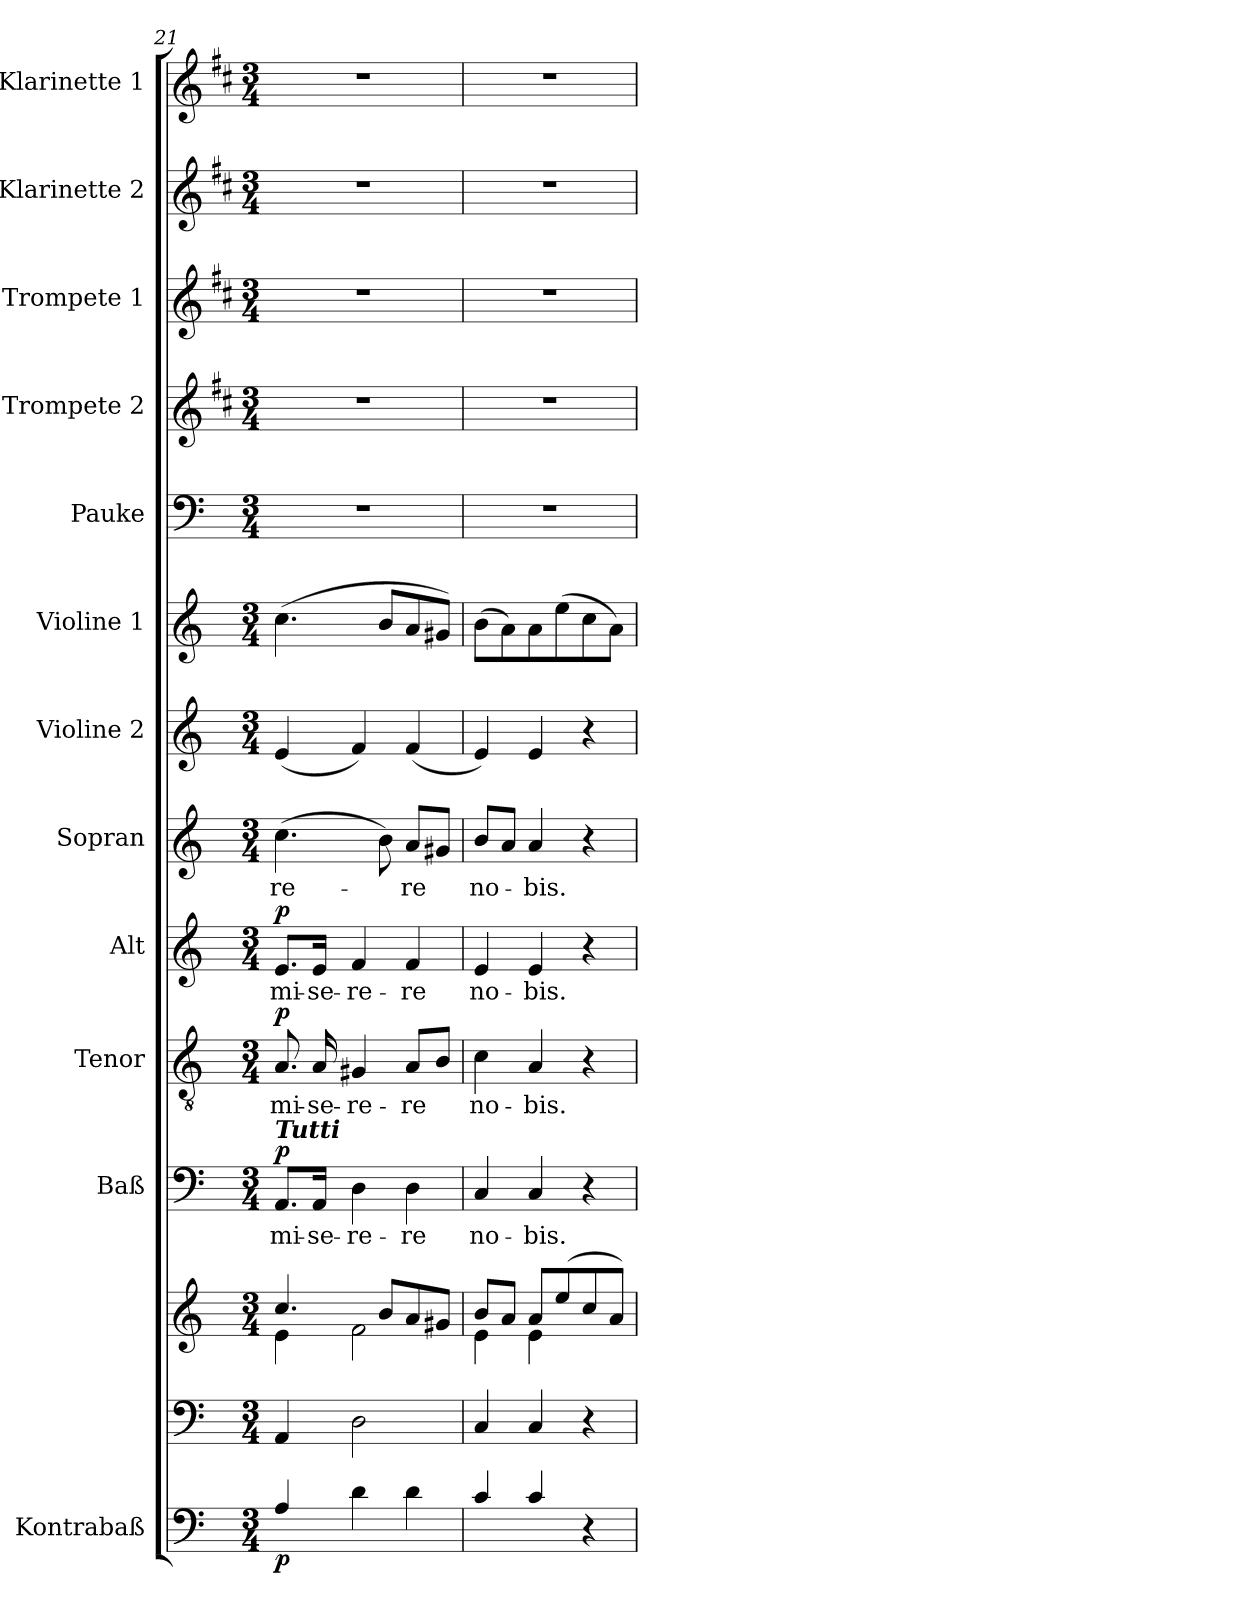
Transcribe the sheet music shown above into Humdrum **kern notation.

**kern	**dynam	**kern	**kern	**kern	**text	**dynam	**kern	**text	**dynam	**kern	**text	**dynam	**kern	**text	**kern	**kern	**kern	**kern	**kern	**kern	**kern
*part13	*part13	*part12	*part12	*part11	*part11	*part11	*part10	*part10	*part10	*part9	*part9	*part9	*part8	*part8	*part7	*part6	*part5	*part4	*part3	*part2	*part1
*staff14	*staff14	*staff13	*staff12	*staff11	*staff11	*staff11	*staff10	*staff10	*staff10	*staff9	*staff9	*staff9	*staff8	*staff8	*staff7	*staff6	*staff5	*staff4	*staff3	*staff2	*staff1
*I"Kontrabaß	*	*	*	*I"Baß	*	*	*I"Tenor	*	*	*I"Alt	*	*	*I"Sopran	*	*I"Violine 2	*I"Violine 1	*I"Pauke	*I"Trompete 2	*I"Trompete 1	*I"Klarinette 2	*I"Klarinette 1
*	*	*	*	*	*	*	*	*	*	*	*	*	*	*	*I'Vln	*I'Vln	*	*I'Tpt	*I'Tpt	*	*
*clefF4	*	*clefF4	*clefG2	*clefF4	*	*	*clefGv2	*	*	*clefG2	*	*	*clefG2	*	*clefG2	*clefG2	*clefF4	*clefG2	*clefG2	*clefG2	*clefG2
*ITrd7c12	*	*	*	*	*	*	*	*	*	*	*	*	*	*	*	*	*	*ITrd1c2	*ITrd1c2	*ITrd1c2	*ITrd1c2
*k[]	*	*k[]	*k[]	*k[]	*	*	*k[]	*	*	*k[]	*	*	*k[]	*	*k[]	*k[]	*k[]	*k[]	*k[]	*k[]	*k[]
*C:	*	*C:	*C:	*C:	*	*	*C:	*	*	*C:	*	*	*C:	*	*C:	*C:	*C:	*C:	*C:	*C:	*C:
*M3/4	*	*M3/4	*M3/4	*M3/4	*	*	*M3/4	*	*	*M3/4	*	*	*M3/4	*	*M3/4	*M3/4	*M3/4	*M3/4	*M3/4	*M3/4	*M3/4
=21	=21	=21	=21	=21	=21	=21	=21	=21	=21	=21	=21	=21	=21	=21	=21	=21	=21	=21	=21	=21	=21
*	*	*	*^	*	*	*	*	*	*	*	*	*	*	*	*	*	*	*	*	*	*
!	!	!	!	!	!LO:TX:a:Bi:t=Tutti	!	!	!	!	!	!	!	!	!	!	!	!	!	!	!	!	!
!	!LO:DY:b	!	!	!	!	!LO:LY:b	!LO:DY:a	!	!LO:LY:b	!LO:DY:a	!	!LO:LY:b	!LO:DY:a	!	!LO:LY:b	!	!	!	!	!	!	!
4AA/	p	4AA/	4.cc/	4e\	8.AA/L	mi-	p	8.A/	mi-	p	8.e/L	mi-	p	(>4.cc\	-re-	(<4e/	(<4.cc\	2.r	2.r	2.r	2.r	2.r
!	!	!	!	!	!	!LO:LY:b	!	!	!LO:LY:b	!	!	!LO:LY:b	!	!	!	!	!	!	!	!	!	!
.	.	.	.	.	16AA/Jk	-se-	.	16A/	-se-	.	16e/Jk	-se-	.	.	.	.	.	.	.	.	.	.
!	!	!	!	!	!	!LO:LY:b	!	!	!LO:LY:b	!	!	!LO:LY:b	!	!	!	!	!	!	!	!	!	!
4D\	.	2D\	.	2f\	4D\	-re-	.	4G#X/	-re-	.	4f/	-re-	.	.	.	4f/)	.	.	.	.	.	.
.	.	.	8b/L	.	.	.	.	.	.	.	.	.	.	8b\)	.	.	8b/L	.	.	.	.	.
!	!	!	!	!	!	!LO:LY:b	!	!	!LO:LY:b	!	!	!LO:LY:b	!	!	!LO:LY:b	!	!	!	!	!	!	!
4D\	.	.	8a/	.	4D\	-re	.	8A/L	-re	.	4f/	-re	.	8a/L	-re	(<4f/	8a/	.	.	.	.	.
.	.	.	8g#X/J	.	.	.	.	8B/J	.	.	.	.	.	8g#X/J	.	.	8g#X/J)	.	.	.	.	.
=22	=22	=22	=22	=22	=22	=22	=22	=22	=22	=22	=22	=22	=22	=22	=22	=22	=22	=22	=22	=22	=22	=22
!	!	!	!	!	!	!LO:LY:b	!	!	!LO:LY:b	!	!	!LO:LY:b	!	!	!LO:LY:b	!	!	!	!	!	!	!
4C/	.	4C/	8b/L	4e\	4C/	no-	.	4c\	no-	.	4e/	no-	.	8b/L	no-	4e/)	(>8b\L	2.r	2.r	2.r	2.r	2.r
.	.	.	8a/J	.	.	.	.	.	.	.	.	.	.	8a/J	.	.	8a\)	.	.	.	.	.
!	!	!	!	!	!	!LO:LY:b	!	!	!LO:LY:b	!	!	!LO:LY:b	!	!	!LO:LY:b	!	!	!	!	!	!	!
4C/	.	4C/	8a/L	4e\	4C/	-bis.	.	4A/	-bis.	.	4e/	-bis.	.	4a/	-bis.	4e/	8a\	.	.	.	.	.
.	.	.	(<8ee/	.	.	.	.	.	.	.	.	.	.	.	.	.	(>8ee\	.	.	.	.	.
4r	.	4r	8cc/	4ryy	4r	.	.	4r	.	.	4r	.	.	4r	.	4r	8cc\	.	.	.	.	.
.	.	.	8a/J)	.	.	.	.	.	.	.	.	.	.	.	.	.	8a\J)	.	.	.	.	.
*	*	*	*v	*v	*	*	*	*	*	*	*	*	*	*	*	*	*	*	*	*	*	*
=	=	=	=	=	=	=	=	=	=	=	=	=	=	=	=	=	=	=	=	=	=
*-	*-	*-	*-	*-	*-	*-	*-	*-	*-	*-	*-	*-	*-	*-	*-	*-	*-	*-	*-	*-	*-
